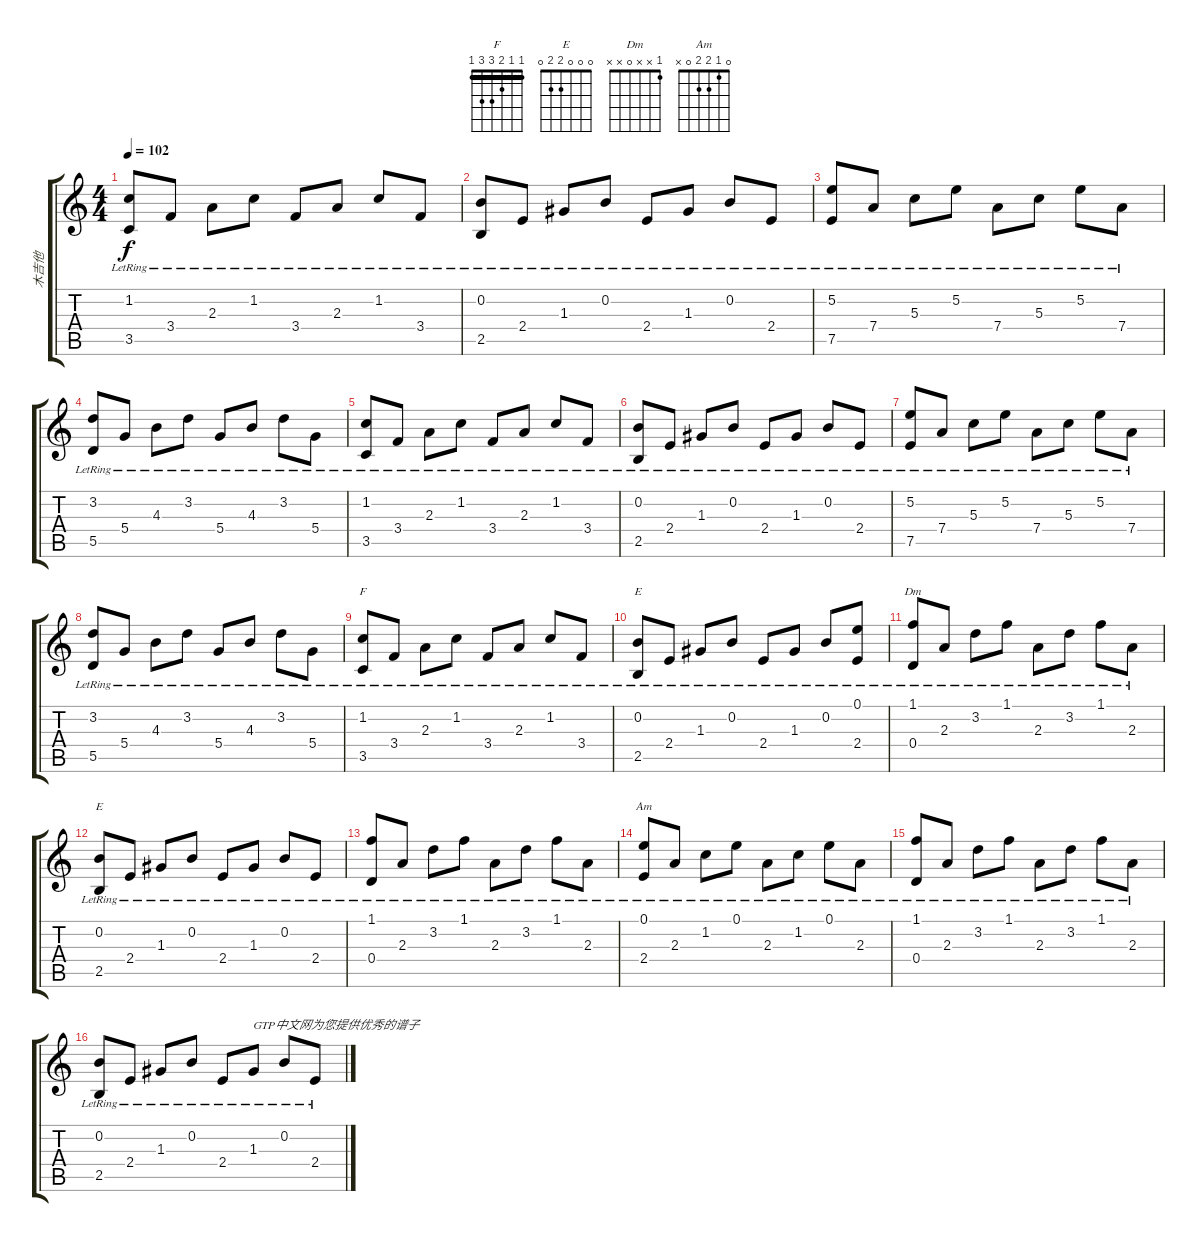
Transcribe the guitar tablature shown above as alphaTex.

\track ("木吉他" "木吉他") {instrument acousticguitarsteel}
\staff {score tabs}
\tuning (E4 B3 G3 D3 A2 E2) {hide}
\chord ("F" 1 1 2 3 3 1) {barre 1}
\chord ("E" 0 0 1 2 2 0)
\chord ("Dm" 1 x x 0 x x)
\chord ("E" 0 0 0 2 2 0)
\chord ("Am" 0 1 2 2 0 x)
\ts (4 4)
\tempo 102
\clef g2
\ks c
(1.2{lr} 3.5{lr}).8{dy f} 3.4{lr}.8 2.3{lr}.8 1.2{lr}.8 3.4{lr}.8 2.3{lr}.8 1.2{lr}.8 3.4{lr}.8 |
(0.2{lr} 2.5{lr}).8 2.4{lr}.8 1.3{lr}.8 0.2{lr}.8 2.4{lr}.8 1.3{lr}.8 0.2{lr}.8 2.4{lr}.8 |
(5.2{lr} 7.5{lr}).8 7.4{lr}.8 5.3{lr}.8 5.2{lr}.8 7.4{lr}.8 5.3{lr}.8 5.2{lr}.8 7.4{lr}.8 |
(3.2{lr} 5.5{lr}).8 5.4{lr}.8 4.3{lr}.8 3.2{lr}.8 5.4{lr}.8 4.3{lr}.8 3.2{lr}.8 5.4{lr}.8 |
(1.2{lr} 3.5{lr}).8 3.4{lr}.8 2.3{lr}.8 1.2{lr}.8 3.4{lr}.8 2.3{lr}.8 1.2{lr}.8 3.4{lr}.8 |
(0.2{lr} 2.5{lr}).8 2.4{lr}.8 1.3{lr}.8 0.2{lr}.8 2.4{lr}.8 1.3{lr}.8 0.2{lr}.8 2.4{lr}.8 |
(5.2{lr} 7.5{lr}).8 7.4{lr}.8 5.3{lr}.8 5.2{lr}.8 7.4{lr}.8 5.3{lr}.8 5.2{lr}.8 7.4{lr}.8 |
(3.2{lr} 5.5{lr}).8 5.4{lr}.8 4.3{lr}.8 3.2{lr}.8 5.4{lr}.8 4.3{lr}.8 3.2{lr}.8 5.4{lr}.8 |
(1.2{lr} 3.5{lr}).8{ch "F"} 3.4{lr}.8 2.3{lr}.8 1.2{lr}.8 3.4{lr}.8 2.3{lr}.8 1.2{lr}.8 3.4{lr}.8 |
(0.2{lr} 2.5{lr}).8{ch "E"} 2.4{lr}.8 1.3{lr}.8 0.2{lr}.8 2.4{lr}.8 1.3{lr}.8 0.2{lr}.8 (0.1 2.4{lr}).8 |
(1.1{lr} 0.4{lr}).8{ch "Dm"} 2.3{lr}.8 3.2{lr}.8 1.1{lr}.8 2.3{lr}.8 3.2{lr}.8 1.1{lr}.8 2.3{lr}.8 |
(0.2{lr} 2.5{lr}).8{ch "E"} 2.4{lr}.8 1.3{lr}.8 0.2{lr}.8 2.4{lr}.8 1.3{lr}.8 0.2{lr}.8 2.4{lr}.8 |
(1.1{lr} 0.4{lr}).8 2.3{lr}.8 3.2{lr}.8 1.1{lr}.8 2.3{lr}.8 3.2{lr}.8 1.1{lr}.8 2.3{lr}.8 |
(0.1{lr} 2.4{lr}).8{ch "Am"} 2.3{lr}.8 1.2{lr}.8 0.1{lr}.8 2.3{lr}.8 1.2{lr}.8 0.1{lr}.8 2.3{lr}.8 |
(1.1{lr} 0.4{lr}).8 2.3{lr}.8 3.2{lr}.8 1.1{lr}.8 2.3{lr}.8 3.2{lr}.8 1.1{lr}.8 2.3{lr}.8 |
(0.2{lr} 2.5{lr}).8 2.4{lr}.8 1.3{lr}.8 0.2{lr}.8 2.4{lr}.8 1.3{lr}.8{txt "GTP中文网为您提供优秀的谱子"} 0.2{lr}.8 2.4{lr}.8
